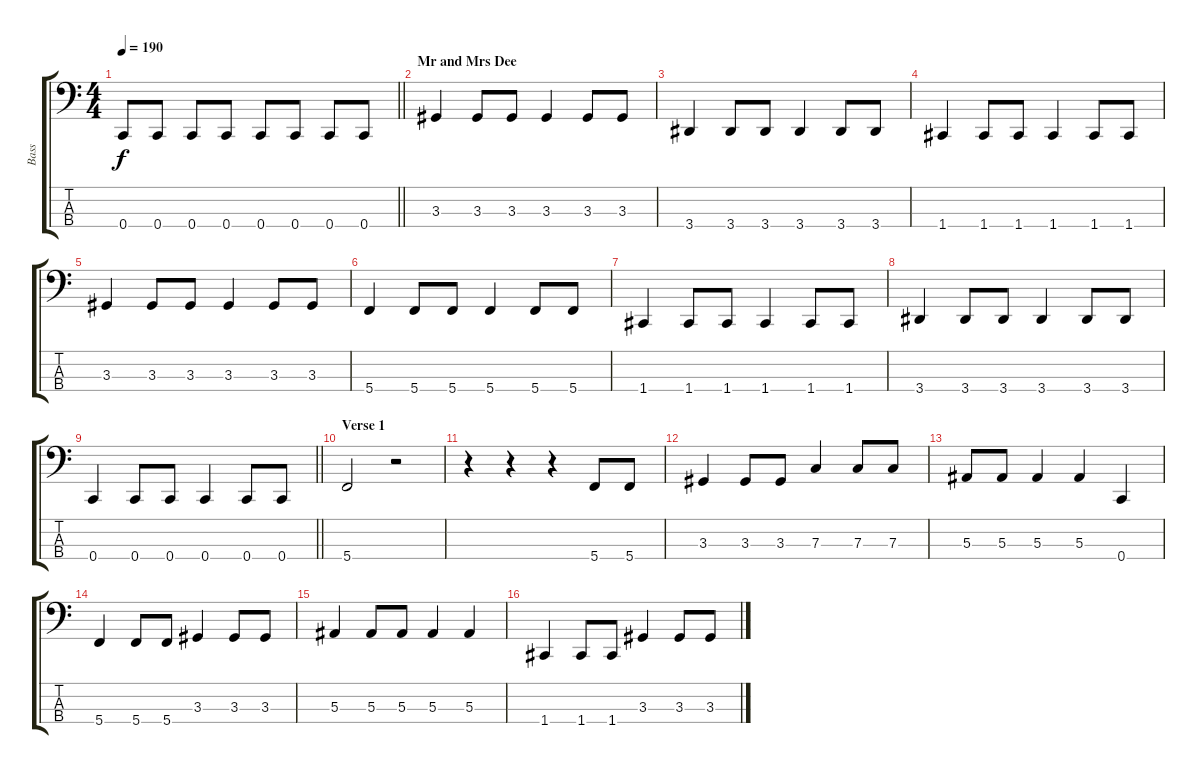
\track ("Bass" "Bass") {instrument electricbasspick}
\staff {score tabs}
\tuning (Eb2 Bb1 F1 C1) {hide}
\ts (4 4)
\tempo 190
\clef f4
\barLineRight lightlight
\ks c
0.4.8{dy f} 0.4.8 0.4.8 0.4.8 0.4.8 0.4.8 0.4.8 0.4.8 |
\section ("" "Mr and Mrs Dee")
3.3.4 3.3.8 3.3.8 3.3.4 3.3.8 3.3.8 |
3.4.4 3.4.8 3.4.8 3.4.4 3.4.8 3.4.8 |
1.4.4 1.4.8 1.4.8 1.4.4 1.4.8 1.4.8 |
3.3.4 3.3.8 3.3.8 3.3.4 3.3.8 3.3.8 |
5.4.4 5.4.8 5.4.8 5.4.4 5.4.8 5.4.8 |
1.4.4 1.4.8 1.4.8 1.4.4 1.4.8 1.4.8 |
3.4.4 3.4.8 3.4.8 3.4.4 3.4.8 3.4.8 |
\barLineRight lightlight
0.4.4 0.4.8 0.4.8 0.4.4 0.4.8 0.4.8 |
\section ("" "Verse 1")
5.4.2 r.2 |
r.4 r.4 r.4 5.4.8 5.4.8 |
3.3.4 3.3.8 3.3.8 7.3.4 7.3.8 7.3.8 |
5.3.8 5.3.8 5.3.4 5.3.4 0.4.4 |
5.4.4 5.4.8 5.4.8 3.3.4 3.3.8 3.3.8 |
5.3.4 5.3.8 5.3.8 5.3.4 5.3.4 |
1.4.4 1.4.8 1.4.8 3.3.4 3.3.8 3.3.8
